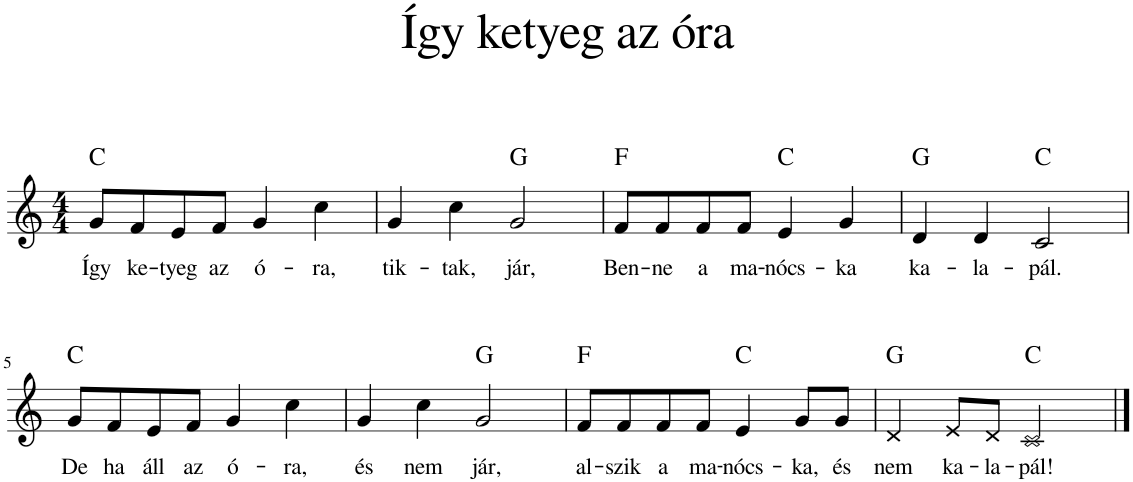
**kern	**text	**harte
*part1	*part1	*part1
*staff1	*staff1	*
*I"Piano	*	*
*I'Pno	*	*
*clefG2	*	*
*k[]	*	*
*M4/4	*	*
=1	=1	=1
!	!LO:LY:b	!LO:H:kt=N.C.
8g/L	Így	N
!	!LO:LY:b	!
8f/	ke-	.
!	!LO:LY:b	!
8e/	-tyeg	.
!	!LO:LY:b	!
8f/J	az	.
!	!LO:LY:b	!
4g/	ó-	.
!	!LO:LY:b	!
4cc\	-ra,	.
=2	=2	=2
!	!LO:LY:b	!
4g/	tik-	.
!	!LO:LY:b	!
4cc\	-tak,	.
!	!LO:LY:b	!LO:H:kt=N.C.
2g/	jár,	N
=3	=3	=3
!	!LO:LY:b	!LO:H:kt=N.C.
8f/L	Ben-	N
!	!LO:LY:b	!
8f/	-ne	.
!	!LO:LY:b	!
8f/	a	.
!	!LO:LY:b	!
8f/J	ma-	.
!	!LO:LY:b	!LO:H:kt=N.C.
4e/	-nócs-	N
!	!LO:LY:b	!
4g/	-ka	.
=4	=4	=4
!	!LO:LY:b	!LO:H:kt=N.C.
4d/	ka-	N
!	!LO:LY:b	!
4d/	-la-	.
!	!LO:LY:b	!LO:H:kt=N.C.
2c/	-pál.	N
!!LO:LB:g=z
=5	=5	=5
!	!LO:LY:b	!LO:H:kt=N.C.
8g/L	De	N
!	!LO:LY:b	!
8f/	ha	.
!	!LO:LY:b	!
8e/	áll	.
!	!LO:LY:b	!
8f/J	az	.
!	!LO:LY:b	!
4g/	ó-	.
!	!LO:LY:b	!
4cc\	-ra,	.
=6	=6	=6
!	!LO:LY:b	!
4g/	és	.
!	!LO:LY:b	!
4cc\	nem	.
!	!LO:LY:b	!LO:H:kt=N.C.
2g/	jár,	N
=7	=7	=7
!	!LO:LY:b	!LO:H:kt=N.C.
8f/L	al-	N
!	!LO:LY:b	!
8f/	-szik	.
!	!LO:LY:b	!
8f/	a	.
!	!LO:LY:b	!
8f/J	ma-	.
!	!LO:LY:b	!LO:H:kt=N.C.
4e/	-nócs-	N
!	!LO:LY:b	!
8g/L	-ka,	.
!	!LO:LY:b	!
8g/J	és	.
=8	=8	=8
!	!LO:LY:b	!LO:H:kt=N.C.
4d/	nem	N
!	!LO:LY:b	!
8e/L	ka-	.
!	!LO:LY:b	!
8d/J	-la-	.
!	!LO:LY:b	!LO:H:kt=N.C.
2c/	-pál!	N
==	==	==
*-	*-	*-
